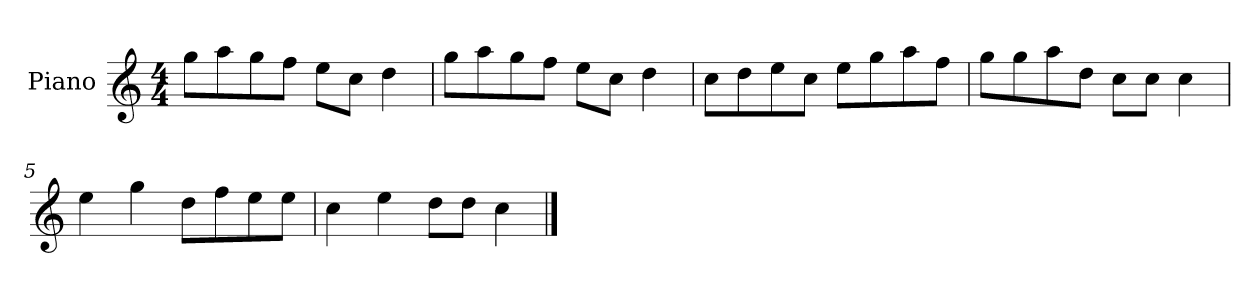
**kern
*part1
*staff1
*I"Piano
*I'P-no
*clefG2
*k[]
*M4/4
*MM90
=1
8gg\L
8aa\
8gg\
8ff\J
8ee\L
8cc\J
4dd\
=2
8gg\L
8aa\
8gg\
8ff\J
8ee\L
8cc\J
4dd\
=3
8cc\L
8dd\
8ee\
8cc\J
8ee\L
8gg\
8aa\
8ff\J
=4
8gg\L
8gg\
8aa\
8dd\J
8cc\L
8cc\J
4cc\
=5
4ee\
4gg\
8dd\L
8ff\
8ee\
8ee\J
!!LO:LB:g=z
=6
4cc\
4ee\
8dd\L
8dd\J
4cc\
==
*-
